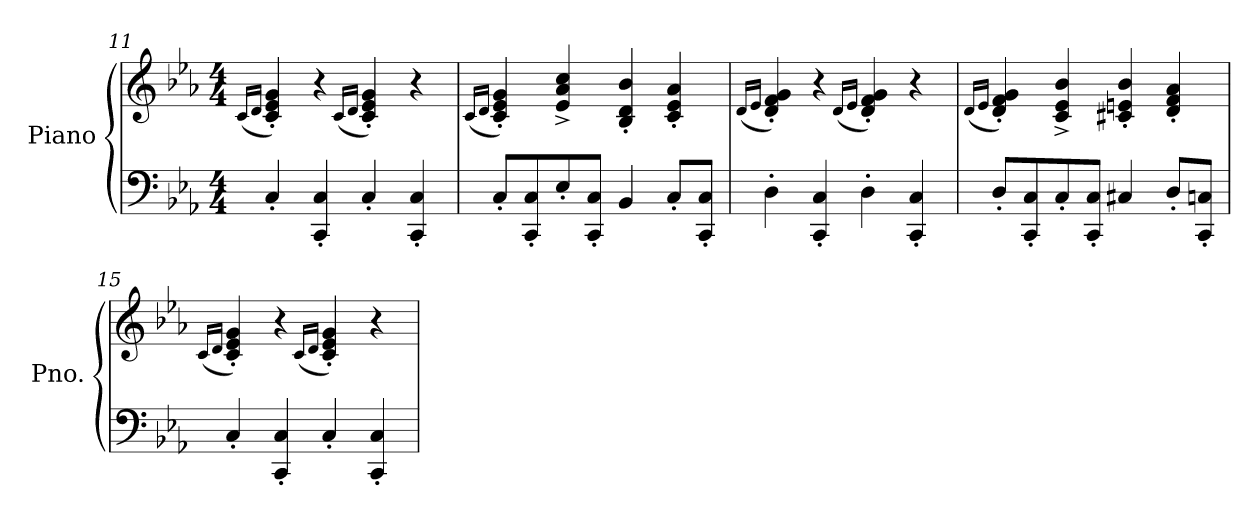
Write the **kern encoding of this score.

**kern	**kern
*part1	*part1
*staff2	*staff1
*I"Piano	*
*I'Pno.	*
!!LO:LB:g=z
*clefF4	*clefG2
*k[b-e-a-]	*k[b-e-a-]
*M4/4	*M4/4
=11	=11
.	(<16qc/LL
.	16qd/JJ
4C'/	4c/' 4e-/' 4g/')
4CC/' 4C/'	4r
.	(<16qc/LL
.	16qd/JJ
4C'/	4c/' 4e-/' 4g/')
4CC/' 4C/'	4r
=12	=12
.	(<16qc/LL
.	16qd/JJ
8C'/L	4c/' 4e-/' 4g/')
8CC/' 8C/'	.
8E-'/	4e-/^ 4a-/^ 4cc/^
8CC/' 8C/'J	.
4BB-/	4B-/' 4d/' 4b-/'
8C'/L	4c/' 4e-/' 4a-/'
8CC/' 8C/'J	.
=13	=13
.	(<16qd/LL
.	16qe-/JJ
4D'\	4d/' 4f/' 4g/')
4CC/' 4C/'	4r
.	(<16qd/LL
.	16qe-/JJ
4D'\	4d/' 4f/' 4g/')
4CC/' 4C/'	4r
=14	=14
.	(<16qd/LL
.	16qe-/JJ
8D'/L	4d/' 4f/' 4g/')
8CC/' 8C/'	.
8C'/	4c/^ 4e-/^ 4b-/^
8CC/' 8C/'J	.
4C#X/	4c#X/' 4en/' 4b-/'
8D'/L	4d/' 4f/' 4a-/'
8CC/' 8Cn/'J	.
=15	=15
.	(<16qc/LL
.	16qd/JJ
4C'/	4c/' 4e-/' 4g/')
4CC/' 4C/'	4r
.	(<16qc/LL
.	16qd/JJ
4C'/	4c/' 4e-/' 4g/')
4CC/' 4C/'	4r
=	=
*-	*-
